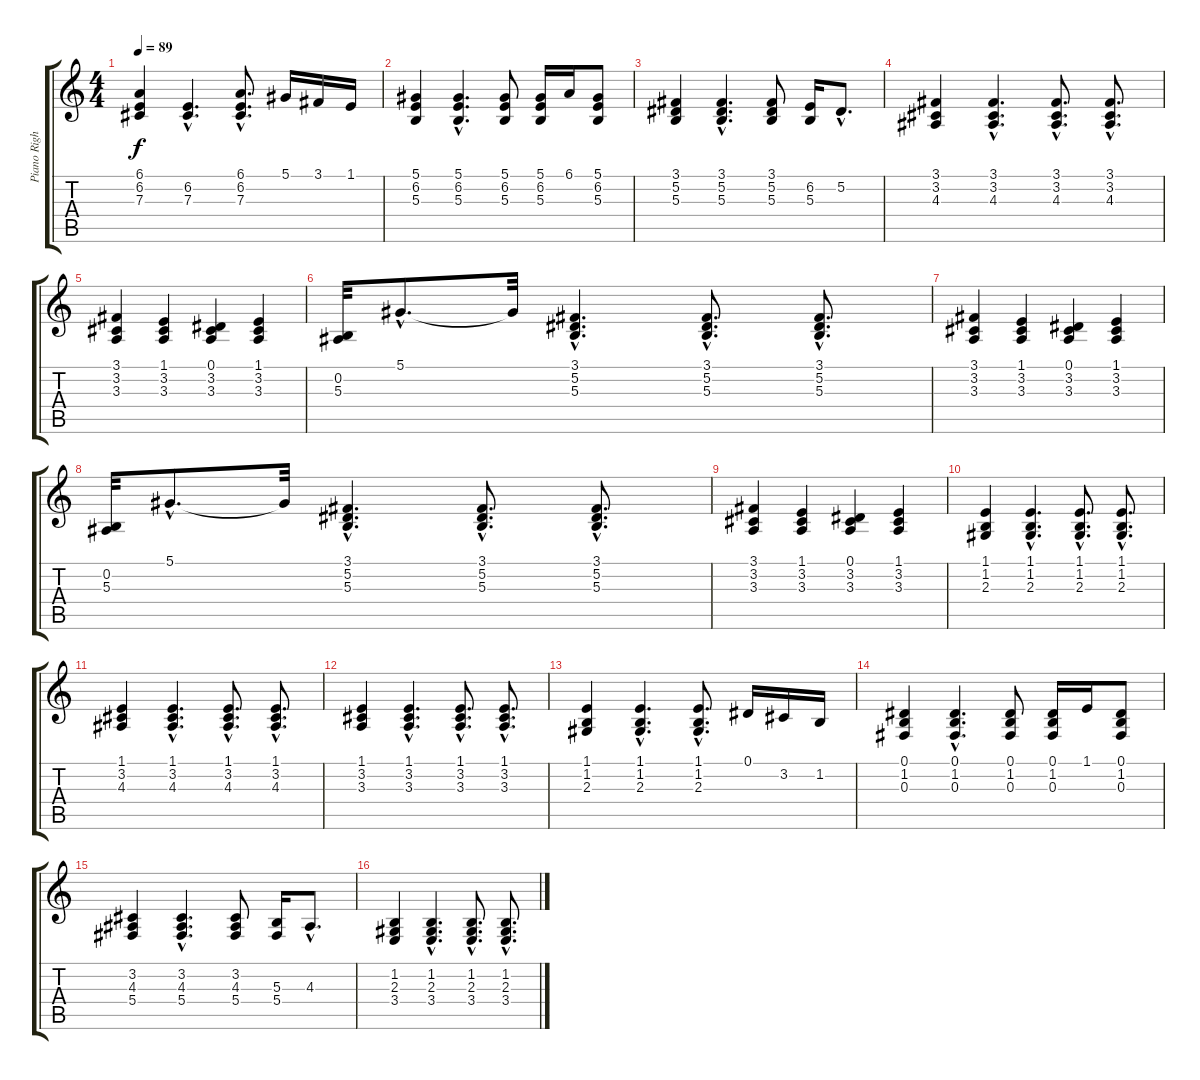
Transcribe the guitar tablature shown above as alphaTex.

\track ("Piano Right Hand (Dizzy)" "Piano Righ") {instrument brightacousticpiano}
\staff {score tabs}
\tuning (Eb4 Bb3 Gb3 Db3 Ab2 Eb2) {hide}
\ts (4 4)
\tempo 89
\clef g2
\ks c
(6.1 6.2 7.3).4{dy f} (6.2{hac} 7.3{hac}).4{d} (6.1{hac} 6.2{hac} 7.3{hac}).8{d} 5.1.16 3.1.16 1.1.16 |
(5.1 6.2 5.3).4 (5.1{hac} 6.2{hac} 5.3{hac}).4{d} (5.1 6.2 5.3).8 (5.1 6.2 5.3).16 6.1.16 (5.1 6.2 5.3).8 |
(3.1 5.2 5.3).4 (3.1{hac} 5.2{hac} 5.3{hac}).4{d} (3.1 5.2 5.3).8 (6.2 5.3).16 5.2{hac}.8{d} |
(3.1 3.2 4.3).4 (3.1{hac} 3.2{hac} 4.3{hac}).4{d} (3.1{hac} 3.2{hac} 4.3{hac}).8{d} (3.1{hac} 3.2{hac} 4.3{hac}).8{d} |
(3.1 3.2 3.3).4 (1.1 3.2 3.3).4 (0.1 3.2 3.3).4 (1.1 3.2 3.3).4 |
(0.2 5.3).32 5.1{hac}.8{d} 5.1{t}.32 (3.1{hac} 5.2{hac} 5.3{hac}).4{d} (3.1{hac} 5.2{hac} 5.3{hac}).8{d} (3.1{hac} 5.2{hac} 5.3{hac}).8{d} |
(3.1 3.2 3.3).4 (1.1 3.2 3.3).4 (0.1 3.2 3.3).4 (1.1 3.2 3.3).4 |
(0.2 5.3).32 5.1{hac}.8{d} 5.1{t}.32 (3.1{hac} 5.2{hac} 5.3{hac}).4{d} (3.1{hac} 5.2{hac} 5.3{hac}).8{d} (3.1{hac} 5.2{hac} 5.3{hac}).8{d} |
(3.1 3.2 3.3).4 (1.1 3.2 3.3).4 (0.1 3.2 3.3).4 (1.1 3.2 3.3).4 |
(1.1 1.2 2.3).4 (1.1{hac} 1.2{hac} 2.3{hac}).4{d} (1.1{hac} 1.2{hac} 2.3{hac}).8{d} (1.1{hac} 1.2{hac} 2.3{hac}).8{d} |
(1.1 3.2 4.3).4 (1.1{hac} 3.2{hac} 4.3{hac}).4{d} (1.1{hac} 3.2{hac} 4.3{hac}).8{d} (1.1{hac} 3.2{hac} 4.3{hac}).8{d} |
(1.1 3.2 3.3).4 (1.1{hac} 3.2{hac} 3.3{hac}).4{d} (1.1{hac} 3.2{hac} 3.3{hac}).8{d} (1.1{hac} 3.2{hac} 3.3{hac}).8{d} |
(1.1 1.2 2.3).4 (1.1{hac} 1.2{hac} 2.3{hac}).4{d} (1.1{hac} 1.2{hac} 2.3{hac}).8{d} 0.1.16 3.2.16 1.2.16 |
(0.1 1.2 0.3).4 (0.1{hac} 1.2{hac} 0.3{hac}).4{d} (0.1 1.2 0.3).8 (0.1 1.2 0.3).16 1.1.16 (0.1 1.2 0.3).8 |
(3.2 4.3 5.4).4 (3.2{hac} 4.3{hac} 5.4{hac}).4{d} (3.2 4.3 5.4).8 (5.3 5.4).16 4.3{hac}.8{d} |
(1.2 2.3 3.4).4 (1.2{hac} 2.3{hac} 3.4{hac}).4{d} (1.2{hac} 2.3{hac} 3.4{hac}).8{d} (1.2{hac} 2.3{hac} 3.4{hac}).8{d}
